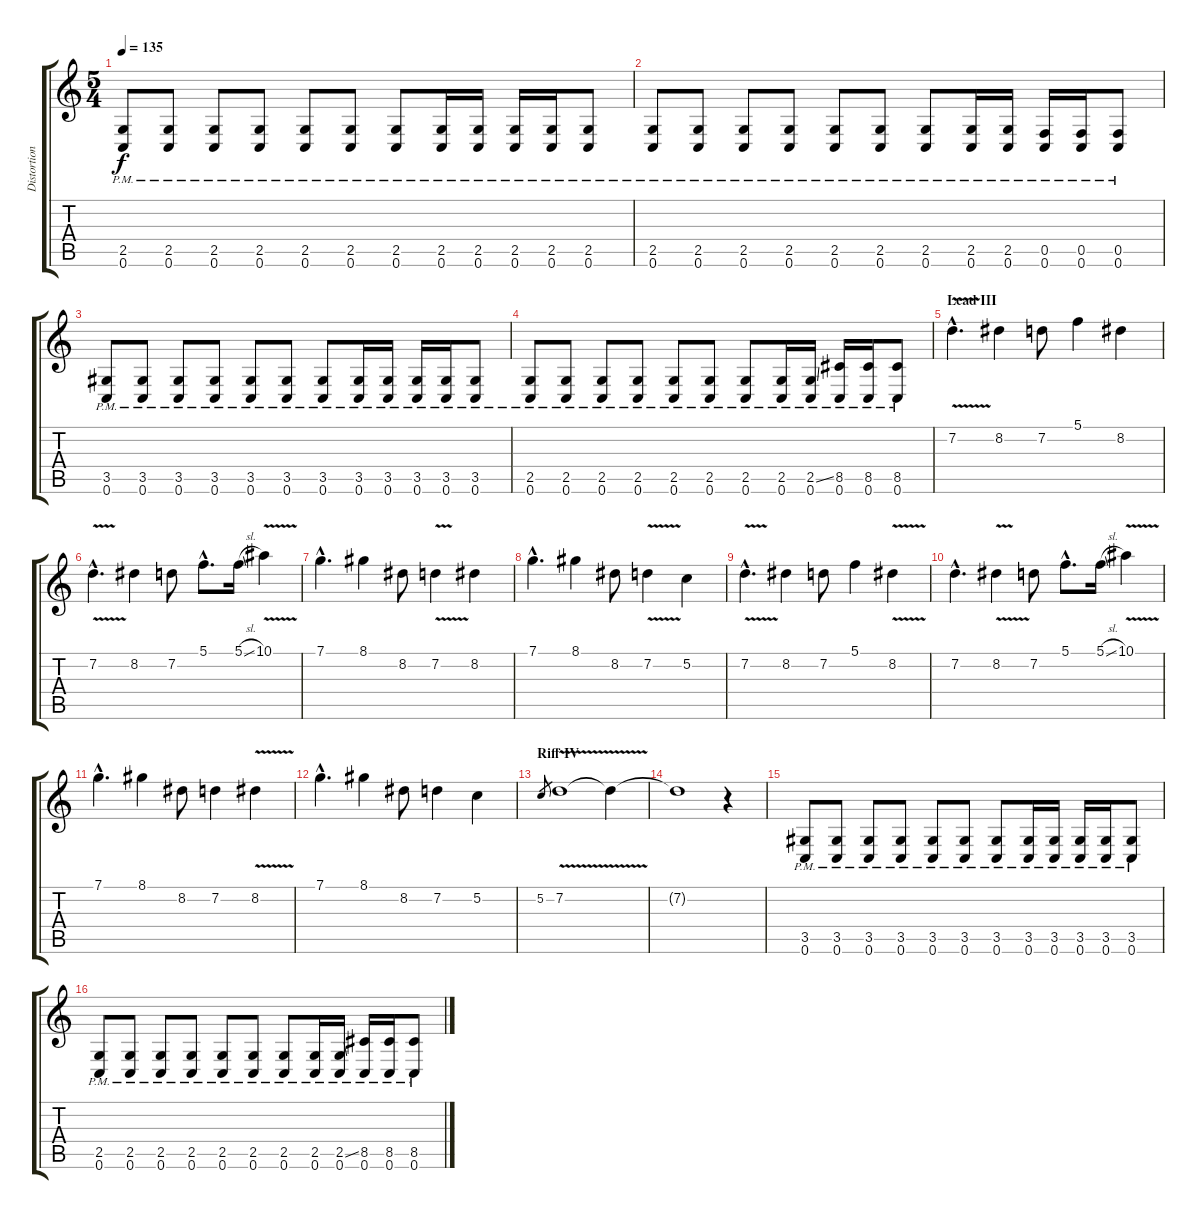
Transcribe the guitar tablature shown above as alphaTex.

\track ("Distortion Guitar I" "Distortion") {instrument distortionguitar}
\staff {score tabs}
\tuning (C4 G3 Eb3 Bb2 F2 C2) {hide}
\ts (5 4)
\tempo 135
\clef g2
\ks c
(2.5{pm} 0.6{pm}).8{dy f} (2.5{pm} 0.6{pm}).8 (2.5{pm} 0.6{pm}).8 (2.5{pm} 0.6{pm}).8 (2.5{pm} 0.6{pm}).8 (2.5{pm} 0.6{pm}).8 (2.5{pm} 0.6{pm}).8 (2.5{pm} 0.6{pm}).16 (2.5{pm} 0.6{pm}).16 (2.5{pm} 0.6{pm}).16 (2.5{pm} 0.6{pm}).16 (2.5{pm} 0.6{pm}).8 |
(2.5{pm} 0.6{pm}).8 (2.5{pm} 0.6{pm}).8 (2.5{pm} 0.6{pm}).8 (2.5{pm} 0.6{pm}).8 (2.5{pm} 0.6{pm}).8 (2.5{pm} 0.6{pm}).8 (2.5{pm} 0.6{pm}).8 (2.5{pm} 0.6{pm}).16 (2.5{pm} 0.6{pm}).16 (0.5{pm} 0.6{pm}).16 (0.5{pm} 0.6{pm}).16 (0.5{pm} 0.6{pm}).8 |
(3.5{pm} 0.6{pm}).8 (3.5{pm} 0.6{pm}).8 (3.5{pm} 0.6{pm}).8 (3.5{pm} 0.6{pm}).8 (3.5{pm} 0.6{pm}).8 (3.5{pm} 0.6{pm}).8 (3.5{pm} 0.6{pm}).8 (3.5{pm} 0.6{pm}).16 (3.5{pm} 0.6{pm}).16 (3.5{pm} 0.6{pm}).16 (3.5{pm} 0.6{pm}).16 (3.5{pm} 0.6{pm}).8 |
(2.5{pm} 0.6{pm}).8 (2.5{pm} 0.6{pm}).8 (2.5{pm} 0.6{pm}).8 (2.5{pm} 0.6{pm}).8 (2.5{pm} 0.6{pm}).8 (2.5{pm} 0.6{pm}).8 (2.5{pm} 0.6{pm}).8 (2.5{pm} 0.6{pm}).16 (2.5{ss} 0.6{pm}).16 (8.5{pm} 0.6{pm}).16 (8.5{pm} 0.6{pm}).16 (8.5{pm} 0.6{pm}).8 |
\section ("" "Lead III")
7.2{v hac}.4{d} 8.2.4 7.2.8 5.1.4 8.2.4 |
7.2{v hac}.4{d} 8.2.4 7.2.8 5.1{hac}.8{d} 5.1{sl}.16 10.1{v}.4 |
7.1{hac}.4{d} 8.1.4 8.2.8 7.2{v}.4 8.2.4 |
7.1{hac}.4{d} 8.1.4 8.2.8 7.2{v}.4 5.2.4 |
7.2{v hac}.4{d} 8.2.4 7.2.8 5.1.4 8.2{v}.4 |
7.2{hac}.4{d} 8.2{v}.4 7.2.8 5.1{hac}.8{d} 5.1{sl}.16 10.1{v}.4 |
7.1{hac}.4{d} 8.1.4 8.2.8 7.2.4 8.2{v}.4 |
7.1{hac}.4{d} 8.1.4 8.2.8 7.2.4 5.2.4 |
\section ("" "Riff IV")
5.2.8{gr} 7.2{v}.1{volume 0} 7.2{t}.4 |
7.2{t}.1 r.4{volume 14} |
(3.5{pm} 0.6{pm}).8 (3.5{pm} 0.6{pm}).8 (3.5{pm} 0.6{pm}).8 (3.5{pm} 0.6{pm}).8 (3.5{pm} 0.6{pm}).8 (3.5{pm} 0.6{pm}).8 (3.5{pm} 0.6{pm}).8 (3.5{pm} 0.6{pm}).16 (3.5{pm} 0.6{pm}).16 (3.5{pm} 0.6{pm}).16 (3.5{pm} 0.6{pm}).16 (3.5{pm} 0.6{pm}).8 |
(2.5{pm} 0.6{pm}).8 (2.5{pm} 0.6{pm}).8 (2.5{pm} 0.6{pm}).8 (2.5{pm} 0.6{pm}).8 (2.5{pm} 0.6{pm}).8 (2.5{pm} 0.6{pm}).8 (2.5{pm} 0.6{pm}).8 (2.5{pm} 0.6{pm}).16 (2.5{ss} 0.6{pm}).16 (8.5{pm} 0.6{pm}).16 (8.5{pm} 0.6{pm}).16 (8.5{pm} 0.6{pm}).8
